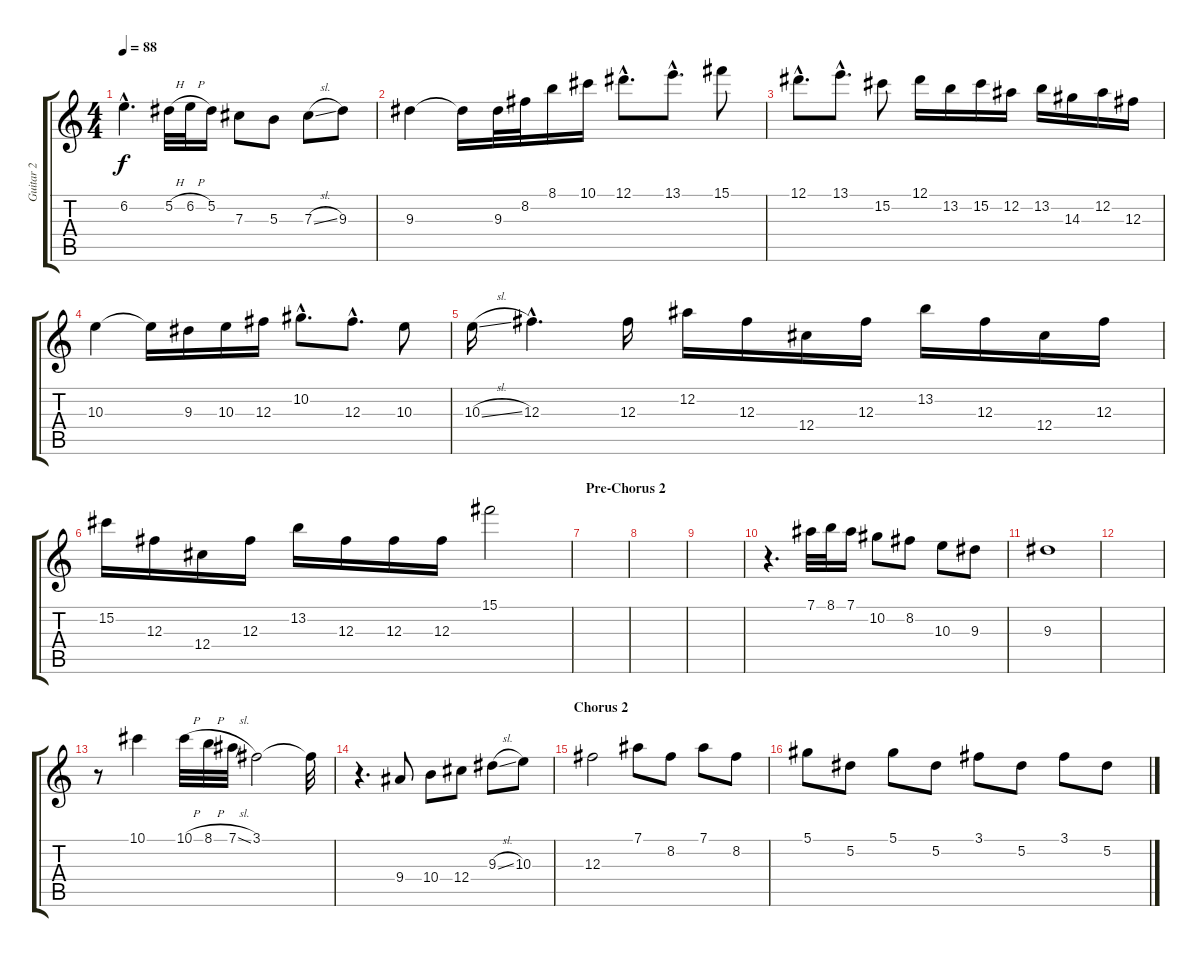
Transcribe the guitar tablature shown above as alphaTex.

\track ("Guitar 2" "Guitar 2") {instrument acousticguitarnylon}
\staff {score tabs}
\tuning (Eb4 Bb3 Gb3 Db3 Ab2 Eb2) {hide}
\ts (4 4)
\tempo 88
\clef g2
\ks c
6.2{hac}.4{d dy f} 5.2{h}.32 6.2{h}.32 5.2.16 7.3.8 5.3.8 7.3{sl}.8 9.3.8 |
9.3.4 9.3{t}.16 9.3.32 8.2.32 8.1.16 10.1.16 12.1{hac}.8{d} 13.1{hac}.8{d} 15.1.8 |
12.1{hac}.8{d} 13.1{hac}.8{d} 15.2.8 12.1.16 13.2.16 15.2.16 12.2.16 13.2.16 14.3.16 12.2.16 12.3.16 |
10.3.4 10.3{t}.16 9.3.16 10.3.16 12.3.16 10.2{hac}.8{d} 12.3{hac}.8{d} 10.3.8 |
10.3{sl}.16 12.3{hac}.4{d} 12.3.16 12.2.16 12.3.16 12.4.16 12.3.16 13.2.16 12.3.16 12.4.16 12.3.16 |
15.2.16 12.3.16 12.4.16 12.3.16 13.2.16 12.3.16 12.3.16 12.3.16 15.1.2 |
\section ("" "Pre-Chorus 2")
|
|
|
r.4{d} 7.1.32{volume 11} 8.1.32 7.1.16 10.2.8 8.2.8 10.3.8 9.3.8 |
9.3.1 |
|
r.8 10.1.4 10.1{h}.32 8.1{h}.32 7.1{sl}.32 3.1.2 3.1{t}.32 |
r.4{d} 9.4.8 10.4.8 12.4.8 9.3{sl}.8 10.3.8 |
\section ("" "Chorus 2")
12.3.2 7.1.8 8.2.8 7.1.8 8.2.8 |
5.1.8 5.2.8 5.1.8 5.2.8 3.1.8 5.2.8 3.1.8 5.2.8
